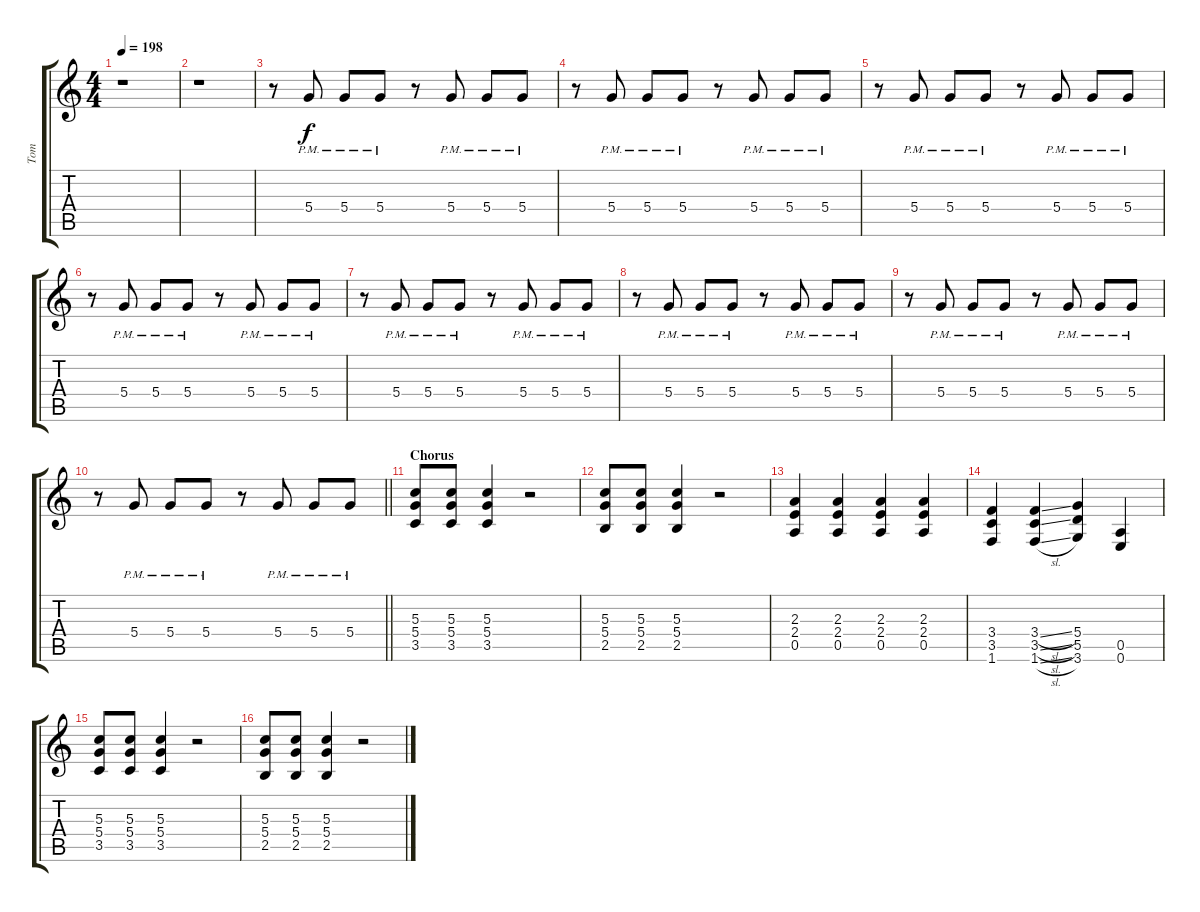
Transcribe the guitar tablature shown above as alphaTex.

\track ("Tom" "Tom") {instrument distortionguitar}
\staff {score tabs}
\tuning (E4 B3 G3 D3 A2 E2) {hide}
\ts (4 4)
\tempo 198
\clef g2
\ks c
r.1{dy f} |
r.1 |
r.8 5.4{pm}.8 5.4{pm}.8 5.4{pm}.8 r.8 5.4{pm}.8 5.4{pm}.8 5.4{pm}.8 |
r.8 5.4{pm}.8 5.4{pm}.8 5.4{pm}.8 r.8 5.4{pm}.8 5.4{pm}.8 5.4{pm}.8 |
r.8 5.4{pm}.8 5.4{pm}.8 5.4{pm}.8 r.8 5.4{pm}.8 5.4{pm}.8 5.4{pm}.8 |
r.8 5.4{pm}.8 5.4{pm}.8 5.4{pm}.8 r.8 5.4{pm}.8 5.4{pm}.8 5.4{pm}.8 |
r.8 5.4{pm}.8 5.4{pm}.8 5.4{pm}.8 r.8 5.4{pm}.8 5.4{pm}.8 5.4{pm}.8 |
r.8 5.4{pm}.8 5.4{pm}.8 5.4{pm}.8 r.8 5.4{pm}.8 5.4{pm}.8 5.4{pm}.8 |
r.8 5.4{pm}.8 5.4{pm}.8 5.4{pm}.8 r.8 5.4{pm}.8 5.4{pm}.8 5.4{pm}.8 |
\barLineRight lightlight
r.8 5.4{pm}.8 5.4{pm}.8 5.4{pm}.8 r.8 5.4{pm}.8 5.4{pm}.8 5.4{pm}.8 |
\section ("" "Chorus")
(5.3 5.4 3.5).8 (5.3 5.4 3.5).8 (5.3 5.4 3.5).4 r.2 |
(5.3 5.4 2.5).8 (5.3 5.4 2.5).8 (5.3 5.4 2.5).4 r.2 |
(2.3 2.4 0.5).4 (2.3 2.4 0.5).4 (2.3 2.4 0.5).4 (2.3 2.4 0.5).4 |
(3.4 3.5 1.6).4 (3.4{sl} 3.5{sl} 1.6{sl}).4 (5.4 5.5 3.6).4 (0.5 0.6).4 |
(5.3 5.4 3.5).8 (5.3 5.4 3.5).8 (5.3 5.4 3.5).4 r.2 |
(5.3 5.4 2.5).8 (5.3 5.4 2.5).8 (5.3 5.4 2.5).4 r.2
